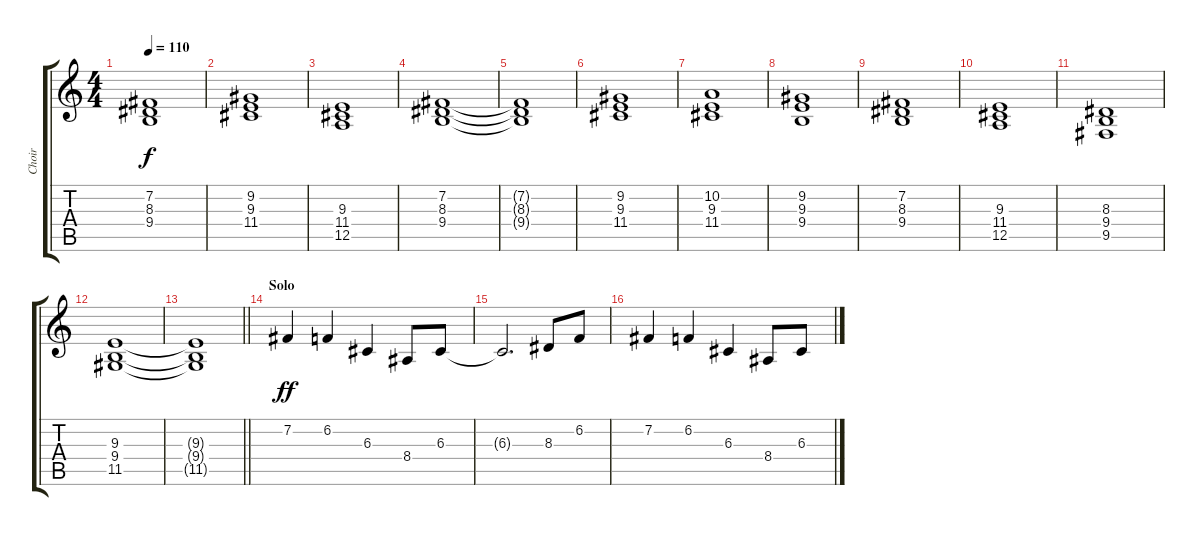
\track ("Choir" "Choir") {instrument synthstrings2}
\staff {score tabs}
\tuning (E4 B3 G3 D3 A2 E2) {hide}
\ts (4 4)
\tempo 110
\clef g2
\ks c
(7.2 8.3 9.4).1{dy f} |
(9.2 9.3 11.4).1 |
(9.3 11.4 12.5).1 |
(7.2 8.3 9.4).1 |
(7.2{t} 8.3{t} 9.4{t}).1 |
(9.2 9.3 11.4).1 |
(10.2 9.3 11.4).1 |
(9.2 9.3 9.4).1 |
(7.2 8.3 9.4).1 |
(9.3 11.4 12.5).1 |
(8.3 9.4 9.5).1 |
(9.3 9.4 11.5).1 |
\barLineRight lightlight
(9.3{t} 9.4{t} 11.5{t}).1 |
\section ("" "Solo")
7.2.4{dy ff volume 16} 6.2.4 6.3.4 8.4.8 6.3.8 |
6.3{t}.2{d} 8.3.8 6.2.8 |
7.2.4 6.2.4 6.3.4 8.4.8 6.3.8
